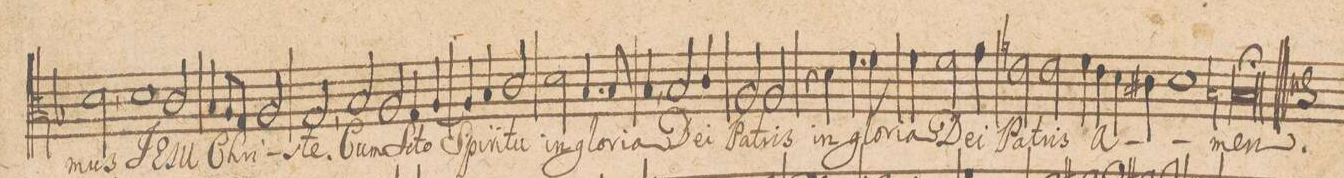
**kern	**text
*I"[Altus I]	*
*clefC3	*
*k[b-]	*
*M2/1	*
2d,\	-mus
1d\	JE-
=48-	=48-
2c/	-su
4B-/	Chri-
8A/L	.
8G/J	.
2A/	.
=49-	=49-
2G,/	-ste.
2B-/	Cum
2A/	S(an)-
4G/	-cto
[4A/	Spi-
=50-	=50-
4A/]	.
4B-/	-ri-
2c/	-tu
2d\	in
4.B-/	glo-
8B-/	-ri-
=51-	=51-
4B-,/	-a
2B-/	De-
4c/	-i
2A/	Pa-
2A/	-tris
=52-	=52-
4r	.
4d\	in
4.f\	glo-
8f\	-ri-
4f\	-a
2f\	De-
4g\	-i
=53-	=53-
2en\	Pa-
2e\	-tris
4f\	A-
4e\	.
4d\	.
4c#X\	.
=54-	=54-
1d\	.
00Bn/;	-men.
=-	=-
*-	*-
